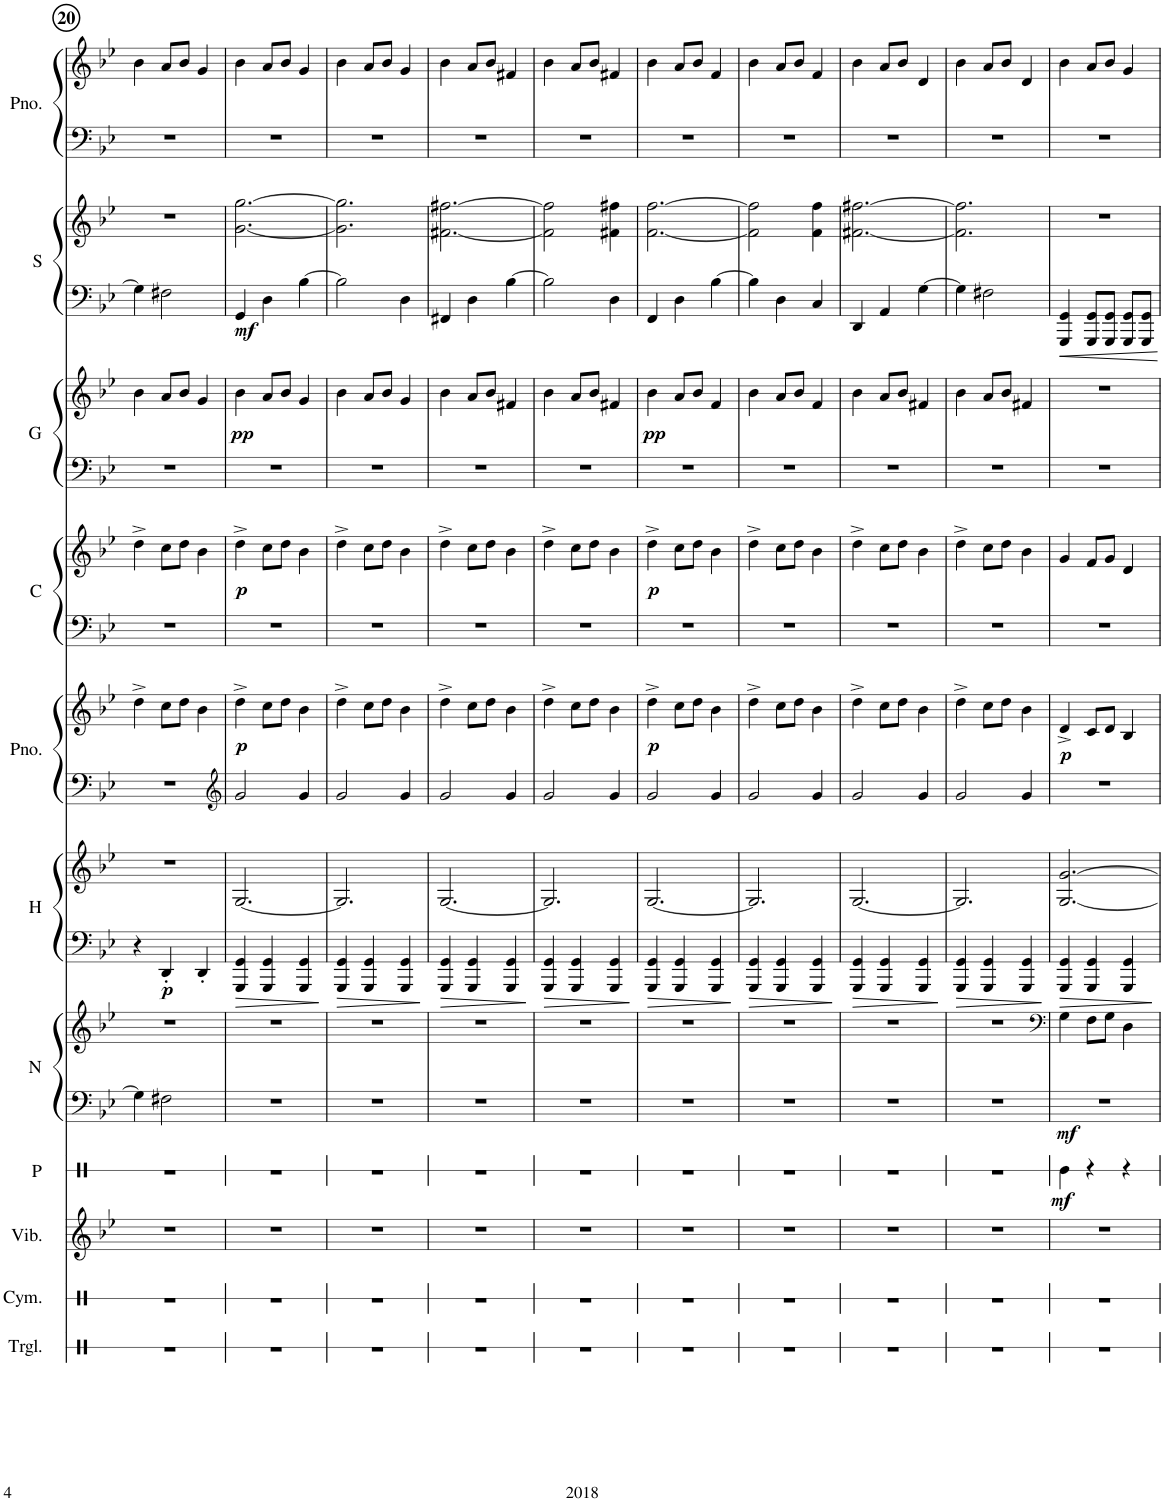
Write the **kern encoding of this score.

**kern	**kern	**kern	**kern	**dynam	**kern	**kern	**dynam	**kern	**kern	**dynam	**kern	**kern	**dynam	**kern	**kern	**dynam	**kern	**kern	**dynam	**kern	**kern	**dynam	**kern	**kern
*part11	*part10	*part9	*part8	*part8	*part7	*part7	*part7	*part6	*part6	*part6	*part5	*part5	*part5	*part4	*part4	*part4	*part3	*part3	*part3	*part2	*part2	*part2	*part1	*part1
*staff18	*staff17	*staff16	*staff15	*staff15	*staff14	*staff13	*staff13/14	*staff12	*staff11	*staff11/12	*staff10	*staff9	*staff9/10	*staff8	*staff7	*staff7/8	*staff6	*staff5	*staff5/6	*staff4	*staff3	*staff3/4	*staff2	*staff1
*I"Triangle	*I"Cymbal	*I"Vibraphone	*I"Panda	*	*I"Nate?	*	*	*I"Makeup Cake	*	*	*I"Piano	*	*	*I"Wyoming	*	*	*I"Dumb One	*	*	*I"SANTA!	*	*	*I"Piano	*
*I'Trgl.	*I'Cym.	*I'Vib.	*I'P	*	*I'N	*	*	*	*	*	*I'Pno.	*	*	*	*	*	*	*	*	*I'S	*	*	*I'Pno.	*
!!LO:PB:g=z
*clefX	*clefX	*clefG2	*clefX	*	*clefF4	*clefG2	*	*clefF4	*clefG2	*	*clefF4	*clefG2	*	*clefF4	*clefG2	*	*clefF4	*clefG2	*	*clefF4	*clefG2	*	*clefF4	*clefG2
*k[]	*k[]	*k[b-e-]	*k[]	*	*k[b-e-]	*k[b-e-]	*	*k[b-e-]	*k[b-e-]	*	*k[b-e-]	*k[b-e-]	*	*k[b-e-]	*k[b-e-]	*	*k[b-e-]	*k[b-e-]	*	*k[b-e-]	*k[b-e-]	*	*k[b-e-]	*k[b-e-]
*M3/4	*M3/4	*M3/4	*M3/4	*	*M3/4	*M3/4	*	*M3/4	*M3/4	*	*M3/4	*M3/4	*	*M3/4	*M3/4	*	*M3/4	*M3/4	*	*M3/4	*M3/4	*	*M3/4	*M3/4
=20	=20	=20	=20	=20	=20	=20	=20	=20	=20	=20	=20	=20	=20	=20	=20	=20	=20	=20	=20	=20	=20	=20	=20	=20
2.r	2.r	2.r	2.r	.	4G\]	2.r	.	4r	2.r	.	2.r	4dd^\	.	2.r	4dd^\	.	2.r	4b-\	.	4G\]	2.r	.	2.r	4b-\
!	!	!	!	!	!	!	!	!	!	!LO:DY:b=2	!	!	!	!	!	!	!	!	!	!	!	!	!	!
.	.	.	.	.	2F#X\	.	.	4DD'/	.	p	.	8cc\L	.	.	8cc\L	.	.	8a/L	.	2F#X\	.	.	.	8a/L
.	.	.	.	.	.	.	.	.	.	.	.	8dd\J	.	.	8dd\J	.	.	8b-/J	.	.	.	.	.	8b-/J
.	.	.	.	.	.	.	.	4DD'/	.	.	.	4b-\	.	.	4b-\	.	.	4g/	.	.	.	.	.	4g/
=21	=21	=21	=21	=21	=21	=21	=21	=21	=21	=21	=21	=21	=21	=21	=21	=21	=21	=21	=21	=21	=21	=21	=21	=21
*	*	*	*	*	*	*	*	*	*	*	*clefG2	*	*	*	*	*	*	*	*	*	*	*	*	*
!	!	!	!	!	!	!	!	!	!	!	!	!	!LO:DY:b	!	!	!LO:DY:b	!	!	!LO:DY:b	!	!	!LO:DY:b=2	!	!
2.r	2.r	2.r	2.r	.	2.r	2.r	.	4GGG/ 4GG/	[2.G/	.	2g/	4dd^\	p	2.r	4dd^\	p	2.r	4b-\	pp	4GG/	[2.g\ [2.gg\	mf	2.r	4b-\
.	.	.	.	.	.	.	.	4GGG/ 4GG/	.	.	.	8cc\L	.	.	8cc\L	.	.	8a/L	.	4D\	.	.	.	8a/L
.	.	.	.	.	.	.	.	.	.	.	.	8dd\J	.	.	8dd\J	.	.	8b-/J	.	.	.	.	.	8b-/J
.	.	.	.	.	.	.	.	4GGG/ 4GG/	.	.	4g/	4b-\	.	.	4b-\	.	.	4g/	.	[4B-\	.	.	.	4g/
=22	=22	=22	=22	=22	=22	=22	=22	=22	=22	=22	=22	=22	=22	=22	=22	=22	=22	=22	=22	=22	=22	=22	=22	=22
2.r	2.r	2.r	2.r	.	2.r	2.r	.	4GGG/ 4GG/	2.G/]	.	2g/	4dd^\	.	2.r	4dd^\	.	2.r	4b-\	.	2B-\]	2.g\] 2.gg\]	.	2.r	4b-\
.	.	.	.	.	.	.	.	4GGG/ 4GG/	.	.	.	8cc\L	.	.	8cc\L	.	.	8a/L	.	.	.	.	.	8a/L
.	.	.	.	.	.	.	.	.	.	.	.	8dd\J	.	.	8dd\J	.	.	8b-/J	.	.	.	.	.	8b-/J
.	.	.	.	.	.	.	.	4GGG/ 4GG/	.	.	4g/	4b-\	.	.	4b-\	.	.	4g/	.	4D\	.	.	.	4g/
=23	=23	=23	=23	=23	=23	=23	=23	=23	=23	=23	=23	=23	=23	=23	=23	=23	=23	=23	=23	=23	=23	=23	=23	=23
2.r	2.r	2.r	2.r	.	2.r	2.r	.	4GGG/ 4GG/	[2.G/	.	2g/	4dd^\	.	2.r	4dd^\	.	2.r	4b-\	.	4FF#X/	[2.f#X\ [2.ff#X\	.	2.r	4b-\
.	.	.	.	.	.	.	.	4GGG/ 4GG/	.	.	.	8cc\L	.	.	8cc\L	.	.	8a/L	.	4D\	.	.	.	8a/L
.	.	.	.	.	.	.	.	.	.	.	.	8dd\J	.	.	8dd\J	.	.	8b-/J	.	.	.	.	.	8b-/J
.	.	.	.	.	.	.	.	4GGG/ 4GG/	.	.	4g/	4b-\	.	.	4b-\	.	.	4f#X/	.	[4B-\	.	.	.	4f#X/
=24	=24	=24	=24	=24	=24	=24	=24	=24	=24	=24	=24	=24	=24	=24	=24	=24	=24	=24	=24	=24	=24	=24	=24	=24
2.r	2.r	2.r	2.r	.	2.r	2.r	.	4GGG/ 4GG/	2.G/]	.	2g/	4dd^\	.	2.r	4dd^\	.	2.r	4b-\	.	2B-\]	2f#\] 2ff#\]	.	2.r	4b-\
.	.	.	.	.	.	.	.	4GGG/ 4GG/	.	.	.	8cc\L	.	.	8cc\L	.	.	8a/L	.	.	.	.	.	8a/L
.	.	.	.	.	.	.	.	.	.	.	.	8dd\J	.	.	8dd\J	.	.	8b-/J	.	.	.	.	.	8b-/J
.	.	.	.	.	.	.	.	4GGG/ 4GG/	.	.	4g/	4b-\	.	.	4b-\	.	.	4f#X/	.	4D\	4f#X\ 4ff#X\	.	.	4f#X/
=25	=25	=25	=25	=25	=25	=25	=25	=25	=25	=25	=25	=25	=25	=25	=25	=25	=25	=25	=25	=25	=25	=25	=25	=25
!	!	!	!	!	!	!	!	!	!	!	!	!	!LO:DY:b	!	!	!LO:DY:b	!	!	!LO:DY:b	!	!	!	!	!
2.r	2.r	2.r	2.r	.	2.r	2.r	.	4GGG/ 4GG/	[2.G/	.	2g/	4dd^\	p	2.r	4dd^\	p	2.r	4b-\	pp	4FF/	[2.f\ [2.ff\	.	2.r	4b-\
.	.	.	.	.	.	.	.	4GGG/ 4GG/	.	.	.	8cc\L	.	.	8cc\L	.	.	8a/L	.	4D\	.	.	.	8a/L
.	.	.	.	.	.	.	.	.	.	.	.	8dd\J	.	.	8dd\J	.	.	8b-/J	.	.	.	.	.	8b-/J
.	.	.	.	.	.	.	.	4GGG/ 4GG/	.	.	4g/	4b-\	.	.	4b-\	.	.	4f/	.	[4B-\	.	.	.	4f/
=26	=26	=26	=26	=26	=26	=26	=26	=26	=26	=26	=26	=26	=26	=26	=26	=26	=26	=26	=26	=26	=26	=26	=26	=26
2.r	2.r	2.r	2.r	.	2.r	2.r	.	4GGG/ 4GG/	2.G/]	.	2g/	4dd^\	.	2.r	4dd^\	.	2.r	4b-\	.	4B-\]	2f\] 2ff\]	.	2.r	4b-\
.	.	.	.	.	.	.	.	4GGG/ 4GG/	.	.	.	8cc\L	.	.	8cc\L	.	.	8a/L	.	4D\	.	.	.	8a/L
.	.	.	.	.	.	.	.	.	.	.	.	8dd\J	.	.	8dd\J	.	.	8b-/J	.	.	.	.	.	8b-/J
.	.	.	.	.	.	.	.	4GGG/ 4GG/	.	.	4g/	4b-\	.	.	4b-\	.	.	4f/	.	4C/	4f\ 4ff\	.	.	4f/
=27	=27	=27	=27	=27	=27	=27	=27	=27	=27	=27	=27	=27	=27	=27	=27	=27	=27	=27	=27	=27	=27	=27	=27	=27
2.r	2.r	2.r	2.r	.	2.r	2.r	.	4GGG/ 4GG/	[2.G/	.	2g/	4dd^\	.	2.r	4dd^\	.	2.r	4b-\	.	4DD/	[2.f#X\ [2.ff#X\	.	2.r	4b-\
.	.	.	.	.	.	.	.	4GGG/ 4GG/	.	.	.	8cc\L	.	.	8cc\L	.	.	8a/L	.	4AA/	.	.	.	8a/L
.	.	.	.	.	.	.	.	.	.	.	.	8dd\J	.	.	8dd\J	.	.	8b-/J	.	.	.	.	.	8b-/J
.	.	.	.	.	.	.	.	4GGG/ 4GG/	.	.	4g/	4b-\	.	.	4b-\	.	.	4f#X/	.	[4G\	.	.	.	4d/
=28	=28	=28	=28	=28	=28	=28	=28	=28	=28	=28	=28	=28	=28	=28	=28	=28	=28	=28	=28	=28	=28	=28	=28	=28
2.r	2.r	2.r	2.r	.	2.r	2.r	.	4GGG/ 4GG/	2.G/]	.	2g/	4dd^\	.	2.r	4dd^\	.	2.r	4b-\	.	4G\]	2.f#\] 2.ff#\]	.	2.r	4b-\
.	.	.	.	.	.	.	.	4GGG/ 4GG/	.	.	.	8cc\L	.	.	8cc\L	.	.	8a/L	.	2F#X\	.	.	.	8a/L
.	.	.	.	.	.	.	.	.	.	.	.	8dd\J	.	.	8dd\J	.	.	8b-/J	.	.	.	.	.	8b-/J
.	.	.	.	.	.	.	.	4GGG/ 4GG/	.	.	4g/	4b-\	.	.	4b-\	.	.	4f#X/	.	.	.	.	.	4d/
=29	=29	=29	=29	=29	=29	=29	=29	=29	=29	=29	=29	=29	=29	=29	=29	=29	=29	=29	=29	=29	=29	=29	=29	=29
*	*	*	*	*	*	*clefF4	*	*	*	*	*	*	*	*	*	*	*	*	*	*	*	*	*	*
!	!	!	!	!LO:DY:b	!	!	!LO:DY:b=2	!	!	!	!	!	!LO:DY:b	!	!	!	!	!	!	!	!	!	!	!
2.r	2.r	2.r	4Re\	mf	2.r	4G\	mf	4GGG/ 4GG/	[2.G/ [2.g/	.	2.r	4d^/	p	2.r	4g/	.	2.r	2.r	.	4GGG/ 4GG/	2.r	.	2.r	4b-\
.	.	.	4r	.	.	8F\L	.	4GGG/ 4GG/	.	.	.	8c/L	.	.	8f/L	.	.	.	.	8GGG/ 8GG/L	.	.	.	8a/L
.	.	.	.	.	.	8G\J	.	.	.	.	.	8d/J	.	.	8g/J	.	.	.	.	8GGG/ 8GG/J	.	.	.	8b-/J
.	.	.	4r	.	.	4D\	.	4GGG/ 4GG/	.	.	.	4B-/	.	.	4d/	.	.	.	.	8GGG/ 8GG/L	.	.	.	4g/
.	.	.	.	.	.	.	.	.	.	.	.	.	.	.	.	.	.	.	.	8GGG/ 8GG/J	.	.	.	.
=	=	=	=	=	=	=	=	=	=	=	=	=	=	=	=	=	=	=	=	=	=	=	=	=
*-	*-	*-	*-	*-	*-	*-	*-	*-	*-	*-	*-	*-	*-	*-	*-	*-	*-	*-	*-	*-	*-	*-	*-	*-
